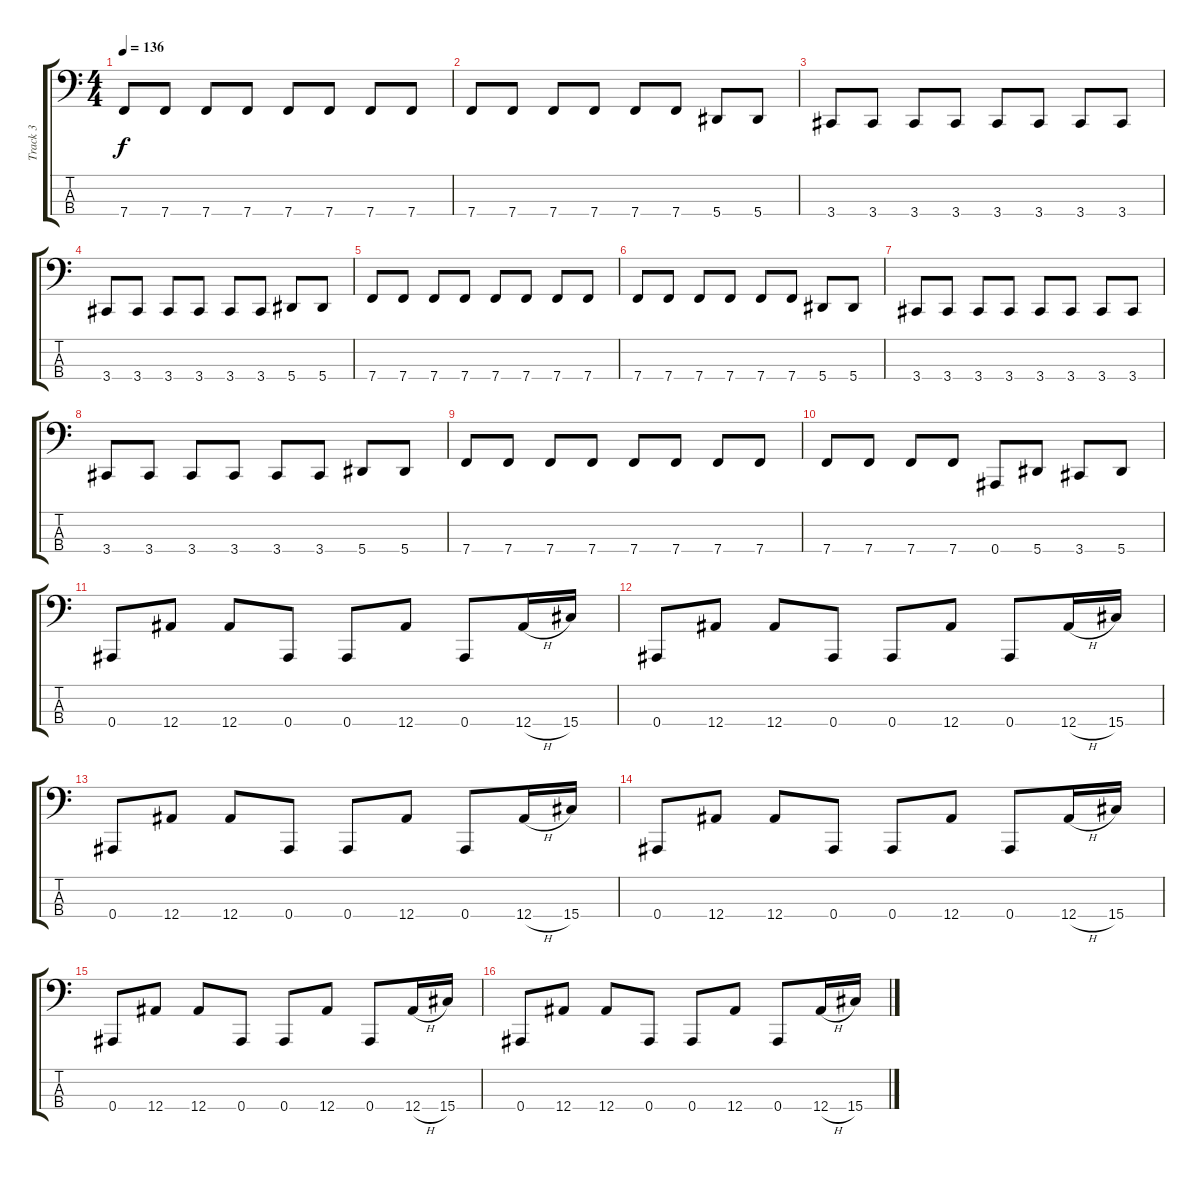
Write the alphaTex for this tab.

\track ("Track 3" "Track 3") {instrument electricbasspick}
\staff {score tabs}
\tuning (Eb2 Bb1 F1 Bb0) {hide}
\ts (4 4)
\tempo 136
\clef f4
\ks c
7.4.8{dy f} 7.4.8 7.4.8 7.4.8 7.4.8 7.4.8 7.4.8 7.4.8 |
7.4.8 7.4.8 7.4.8 7.4.8 7.4.8 7.4.8 5.4.8 5.4.8 |
3.4.8 3.4.8 3.4.8 3.4.8 3.4.8 3.4.8 3.4.8 3.4.8 |
3.4.8 3.4.8 3.4.8 3.4.8 3.4.8 3.4.8 5.4.8 5.4.8 |
7.4.8 7.4.8 7.4.8 7.4.8 7.4.8 7.4.8 7.4.8 7.4.8 |
7.4.8 7.4.8 7.4.8 7.4.8 7.4.8 7.4.8 5.4.8 5.4.8 |
3.4.8 3.4.8 3.4.8 3.4.8 3.4.8 3.4.8 3.4.8 3.4.8 |
3.4.8 3.4.8 3.4.8 3.4.8 3.4.8 3.4.8 5.4.8 5.4.8 |
7.4.8 7.4.8 7.4.8 7.4.8 7.4.8 7.4.8 7.4.8 7.4.8 |
7.4.8 7.4.8 7.4.8 7.4.8 0.4.8 5.4.8 3.4.8 5.4.8 |
0.4.8 12.4.8 12.4.8 0.4.8 0.4.8 12.4.8 0.4.8 12.4{h}.16 15.4.16 |
0.4.8 12.4.8 12.4.8 0.4.8 0.4.8 12.4.8 0.4.8 12.4{h}.16 15.4.16 |
0.4.8 12.4.8 12.4.8 0.4.8 0.4.8 12.4.8 0.4.8 12.4{h}.16 15.4.16 |
0.4.8 12.4.8 12.4.8 0.4.8 0.4.8 12.4.8 0.4.8 12.4{h}.16 15.4.16 |
0.4.8 12.4.8 12.4.8 0.4.8 0.4.8 12.4.8 0.4.8 12.4{h}.16 15.4.16 |
0.4.8 12.4.8 12.4.8 0.4.8 0.4.8 12.4.8 0.4.8 12.4{h}.16 15.4.16
